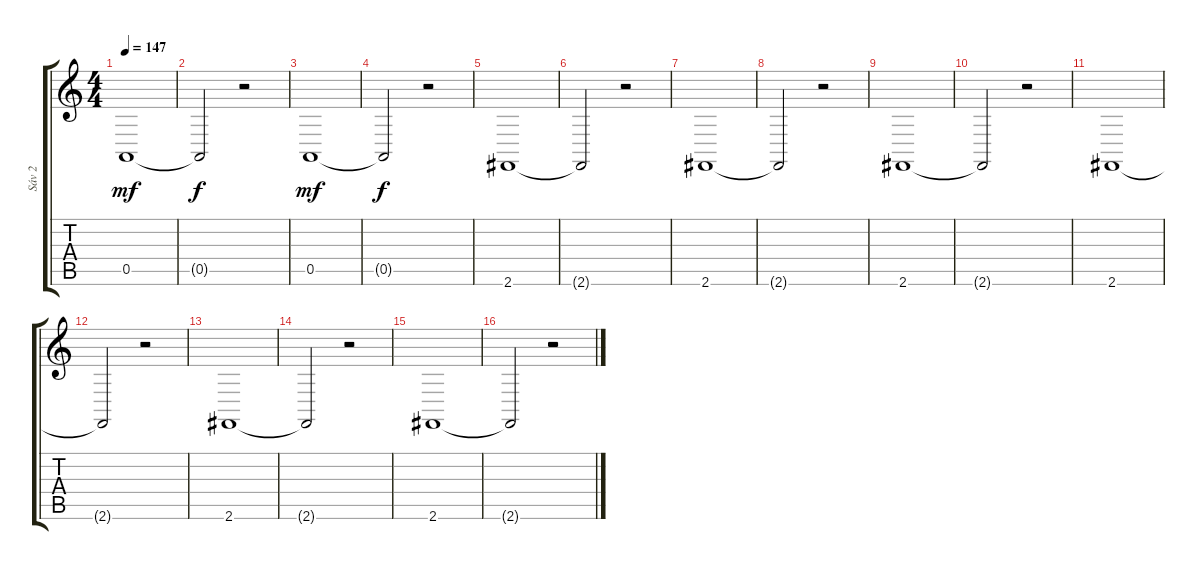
\track ("Sáv 2" "Sáv 2") {instrument fx4atmosphere}
\staff {score tabs}
\tuning (E4 B3 G3 D3 A2 E2) {hide}
\ts (4 4)
\tempo 147
\clef g2
\ks c
0.5.1{dy mf} |
0.5{t}.2{dy f} r.2 |
0.5.1{dy mf} |
0.5{t}.2{dy f} r.2 |
2.6.1 |
2.6{t}.2 r.2 |
2.6.1 |
2.6{t}.2 r.2 |
2.6.1 |
2.6{t}.2 r.2 |
2.6.1 |
2.6{t}.2 r.2 |
2.6.1 |
2.6{t}.2 r.2 |
2.6.1 |
2.6{t}.2 r.2
